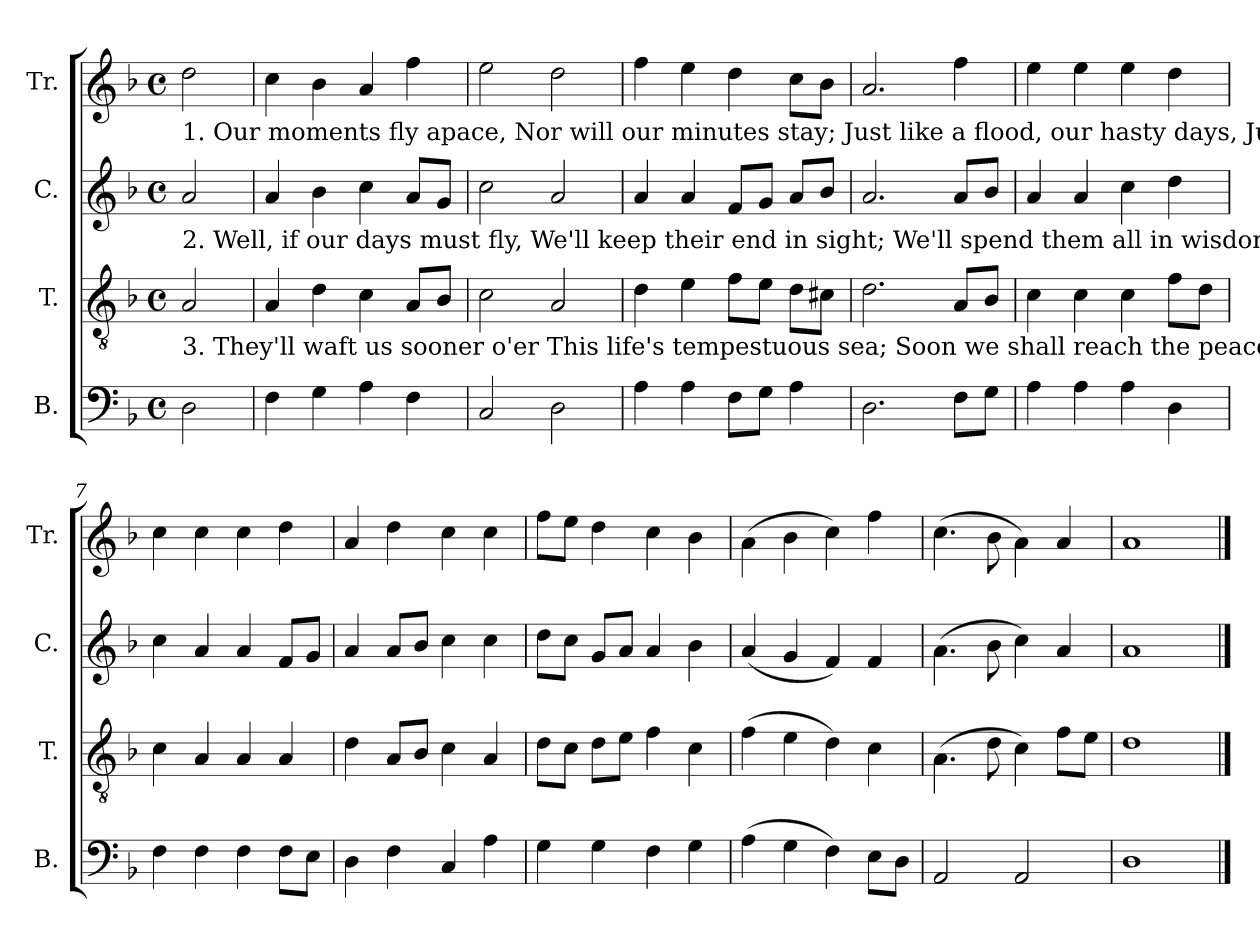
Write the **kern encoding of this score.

**kern	**kern	**kern	**kern
*part4	*part3	*part2	*part1
*staff4	*staff3	*staff2	*staff1
*I"B.	*I"T.	*I"C.	*I"Tr.
*I'B.	*I'T.	*I'C.	*I'Tr.
*clefF4	*clefGv2	*clefG2	*clefG2
*k[b-]	*k[b-]	*k[b-]	*k[b-]
*M4/4	*M4/4	*M4/4	*M4/4
*met(c)	*met(c)	*met(c)	*met(c)
*MM110	*MM110	*MM110	*MM110
=1	=1	=1	=1
!	!	!	!LO:TX:b:t=1. Our  moments  fly  apace,   Nor  will  our  minutes        stay;  Just like  a flood, our hasty days,  Just   like  a  flood,  our   has – ty   days  Are  swee  –  ping     us ______  a  –  way.
!	!	!LO:TX:b:t=2. Well,  if  our days must fly,  We'll  keep  their end  in  sight; We'll spend them all in wisdom's way, We'll spend them all in wisdom's way,  And  let        them    speed ___ their   flight.	!
!	!LO:TX:b:t=3.  They'll  waft us sooner o'er  This  life's  tempestuous  sea;  Soon we shall reach the peaceful shore, Soon we shall reach the peaceful shore Of blest     e    –    ter      –     ni   –   ty.	!	!
2D!\	2A!/	2a!/	2dd!\
=2	=2	=2	=2
4F!\	4A!/	4a!/	4cc!\
4G!\	4d!\	4b-!\	4b-!\
4A!\	4c!\	4cc!\	4a!/
4F!\	8A!/L	8a!/L	4ff!\
.	8B-!/J	8g!/J	.
=3	=3	=3	=3
2C!/	2c!\	2cc!\	2ee!\
2D!\	2A!/	2a!/	2dd!\
=4	=4	=4	=4
4A!\	4d!\	4a!/	4ff!\
4A!\	4e!\	4a!/	4ee!\
8F!\L	8f!\L	8f!/L	4dd!\
8G!\J	8e!\J	8g!/J	.
4A!\	8d!\L	8a!/L	8cc!\L
.	8c#X!\J	8b-!/J	8b-!\J
=5	=5	=5	=5
2.D!\	2.d!\	2.a!/	2.a!/
8F!\L	8A!/L	8a!/L	4ff!\
8G!\J	8B-!/J	8b-!/J	.
=6	=6	=6	=6
4A!\	4c!\	4a!/	4ee!\
4A!\	4c!\	4a!/	4ee!\
4A!\	4c!\	4cc!\	4ee!\
4D!\	8f!\L	4dd!\	4dd!\
.	8d!\J	.	.
=7	=7	=7	=7
4F!\	4c!\	4cc!\	4cc!\
4F!\	4A!/	4a!/	4cc!\
4F!\	4A!/	4a!/	4cc!\
8F!\L	4A!/	8f!/L	4dd!\
8E!\J	.	8g!/J	.
=8	=8	=8	=8
4D!\	4d!\	4a!/	4a!/
4F!\	8A!/L	8a!/L	4dd!\
.	8B-!/J	8b-!/J	.
4C!/	4c!\	4cc!\	4cc!\
4A!\	4A!/	4cc!\	4cc!\
=9	=9	=9	=9
4G!\	8d!\L	8dd!\L	8ff!\L
.	8c!\J	8cc!\J	8ee!\J
4G!\	8d!\L	8g!/L	4dd!\
.	8e!\J	8a!/J	.
4F!\	4f!\	4a!/	4cc!\
4G!\	4c!\	4b-!\	4b-!\
=10	=10	=10	=10
(>4A!\	(>4f!\	(<4a!/	(>4a!\
4G!\	4e!\	4g!/	4b-!\
4F!\)	4d!\)	4f!/)	4cc!\)
8E!\L	4c!\	4f!/	4ff!\
8D!\J	.	.	.
=11	=11	=11	=11
2AA!/	(>4.A!\	(>4.a!\	(>4.cc!\
.	8d!\	8b-!\	8b-!\
2AA!/	4c!\)	4cc!\)	4a!\)
.	8f!\L	4a!/	4a!/
.	8e!\J	.	.
=12	=12	=12	=12
1D!	1d!	1a!	1a!
==	==	==	==
*-	*-	*-	*-
